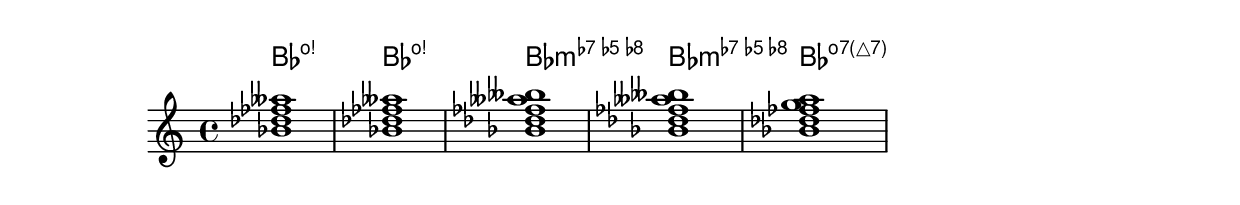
\version "2.19.83"

%{

From: Andrew Zah <zah@andrewzah.com>

I'm trying to input a Bbdim7(maj7) chord. See the attached for an example.

Currently I'm doing this to override chords:

%}

jazzChordDefinitions={
   <c ees ges beses>-\markup { \super "o!" }
   <c ees ges beses ces>-\markup { \super "o7(△7)" }
   <c ees ges a b>-\markup { \super "o7(△7)" }
}

jazzChordExceptions=#(append
     (sequential-music-to-chord-exceptions jazzChordDefinitions #t)
)

myChordSequence = \chordmode {

   bes1:dim7
   bes1:1.3-.5-.7-

   bes1:dim7.8-
   bes1:1.3-.5-.7-.8-
   bes1:1.3-.5-.6.7+
}

<<
    \new ChordNames {
        \set chordNameExceptions = #jazzChordExceptions
        \myChordSequence
    }
    \new Staff \myChordSequence	
>>

